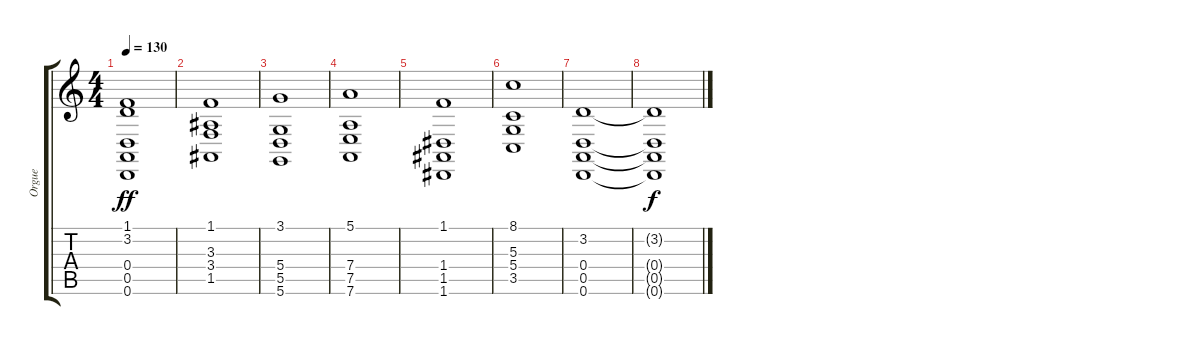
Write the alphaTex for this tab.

\track ("Orgue" "Orgue") {instrument churchorgan}
\staff {score tabs}
\tuning (E4 B3 G3 D3 A2 D2) {hide}
\ts (4 4)
\tempo 130
\clef g2
\ks c
(1.1 3.2 0.4 0.5 0.6).1{dy ff} |
(1.1 3.3 3.4 1.5).1 |
(3.1 5.4 5.5 5.6).1 |
(5.1 7.4 7.5 7.6).1 |
(1.1 1.4 1.5 1.6).1 |
(8.1 5.3 5.4 3.5).1 |
(3.2 0.4 0.5 0.6).1 |
(3.2{t} 0.4{t} 0.5{t} 0.6{t}).1{dy f}
